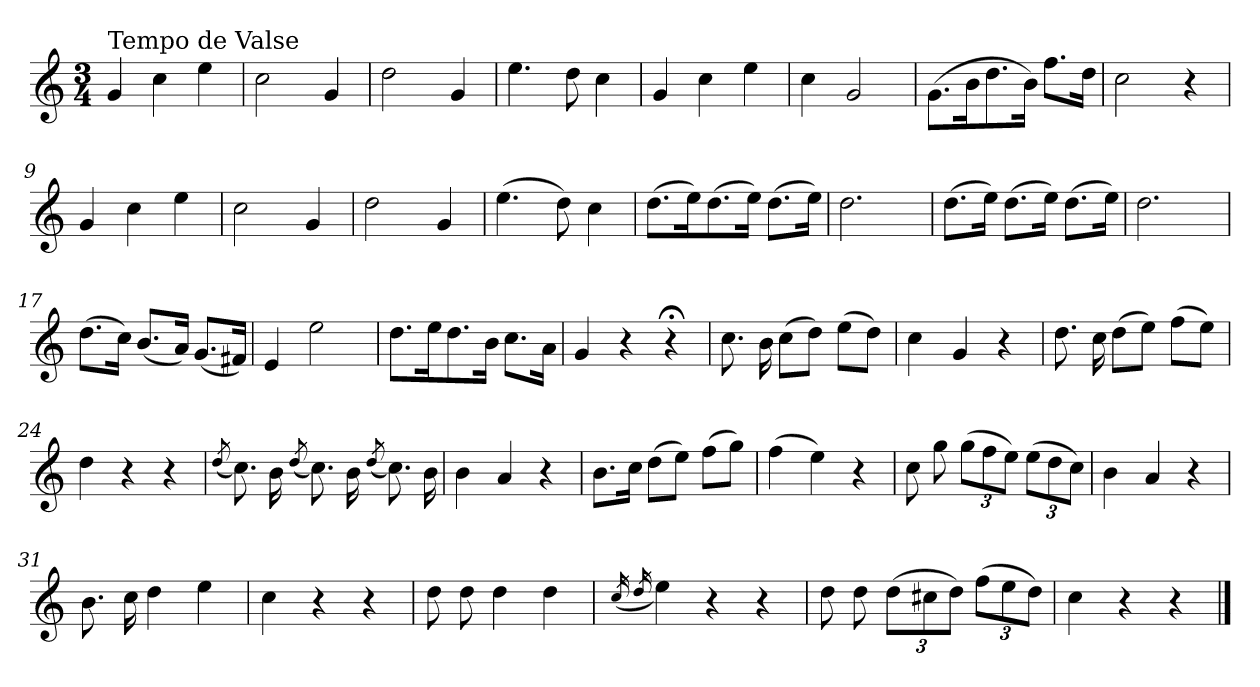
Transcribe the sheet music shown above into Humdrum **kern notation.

**kern
*part1
*staff1
*clefG2
*k[]
*C:
*M3/4
=1
!LO:TX:a:t=Tempo de Valse
4g/
4cc\
4ee\
=2
2cc\
4g/
=3
2dd\
4g/
=4
4.ee\
8dd\
4cc\
=5
4g/
4cc\
4ee\
=6
4cc\
2g/
=7
(>8.g\L
16b\k
8.dd\
16b\Jk)
8.ff\L
16dd\Jk
!!LO:LB:g=z
=8
2cc\
4r
=9
4g/
4cc\
4ee\
=10
2cc\
4g/
=11
2dd\
4g/
=12
(>4.ee\
8dd\)
4cc\
=13
(>8.dd\L
16ee\k)
(>8.dd\
16ee\Jk)
(>8.dd\L
16ee\Jk)
=14
2.dd\
=15
(>8.dd\L
16ee\Jk)
(>8.dd\L
16ee\Jk)
(>8.dd\L
16ee\Jk)
!!LO:LB:g=z
=16
2.dd\
=17
(>8.dd\L
16cc\Jk)
(<8.b/L
16a/Jk)
(<8.g/L
16f#X/Jk)
=18
4e/
2ee\
=19
8.dd\L
16ee\k
8.dd\
16b\Jk
8.cc\L
16a\Jk
=20
4g/
4r
4r;<
=21
8.cc\
16b\
(>8cc\L
8dd\J)
(>8ee\L
8dd\J)
=22
4cc\
4g/
4r
!!LO:LB:g=z
=23
8.dd\
16cc\
(>8dd\L
8ee\J)
(>8ff\L
8ee\J)
=24
4dd\
4r
4r
=25
(<8qdd/
8.cc\)
16b\
(<8qdd/
8.cc\)
16b\
(<8qdd/
8.cc\)
16b\
=26
4b\
4a/
4r
=27
8.b\L
16cc\Jk
(>8dd\L
8ee\J)
(>8ff\L
8gg\J)
=28
(>4ff\
4ee\)
4r
!!LO:LB:g=z
=29
8cc\
8gg\
(>12gg\L
12ff\
12ee\J)
(>12ee\L
12dd\
12cc\J)
=30
4b\
4a/
4r
=31
8.b\
16cc\
4dd\
4ee\
=32
4cc\
4r
4r
=33
8dd\
8dd\
4dd\
4dd\
=34
(<16qcc/
16qdd/
4ee\)
4r
4r
=35
8dd\
8dd\
(>12dd\L
12cc#X\
12dd\J)
(>12ff\L
12ee\
12dd\J)
!!LO:LB:g=z
=36
4cc\
4r
4r
==
*-
